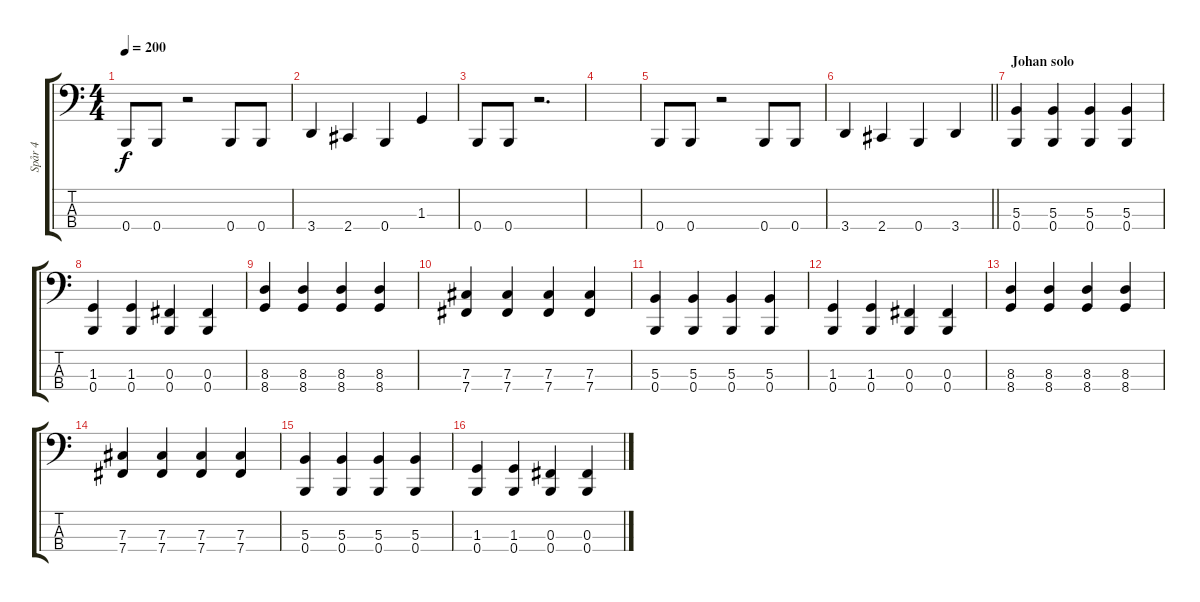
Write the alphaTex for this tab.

\track ("Spår 4" "Spår 4") {instrument electricbasspick}
\staff {score tabs}
\tuning (E2 B1 Gb1 B0) {hide}
\ts (4 4)
\tempo 200
\clef f4
\ks c
0.4.8{dy f} 0.4.8 r.2 0.4.8 0.4.8 |
3.4.4 2.4.4 0.4.4 1.3.4 |
0.4.8 0.4.8 r.2{d} |
|
0.4.8 0.4.8 r.2 0.4.8 0.4.8 |
\barLineRight lightlight
3.4.4 2.4.4 0.4.4 3.4.4 |
\section ("" "Johan solo")
(5.3 0.4).4 (5.3 0.4).4 (5.3 0.4).4 (5.3 0.4).4 |
(1.3 0.4).4 (1.3 0.4).4 (0.3 0.4).4 (0.3 0.4).4 |
(8.3 8.4).4 (8.3 8.4).4 (8.3 8.4).4 (8.3 8.4).4 |
(7.3 7.4).4 (7.3 7.4).4 (7.3 7.4).4 (7.3 7.4).4 |
(5.3 0.4).4 (5.3 0.4).4 (5.3 0.4).4 (5.3 0.4).4 |
(1.3 0.4).4 (1.3 0.4).4 (0.3 0.4).4 (0.3 0.4).4 |
(8.3 8.4).4 (8.3 8.4).4 (8.3 8.4).4 (8.3 8.4).4 |
(7.3 7.4).4 (7.3 7.4).4 (7.3 7.4).4 (7.3 7.4).4 |
(5.3 0.4).4 (5.3 0.4).4 (5.3 0.4).4 (5.3 0.4).4 |
(1.3 0.4).4 (1.3 0.4).4 (0.3 0.4).4 (0.3 0.4).4
